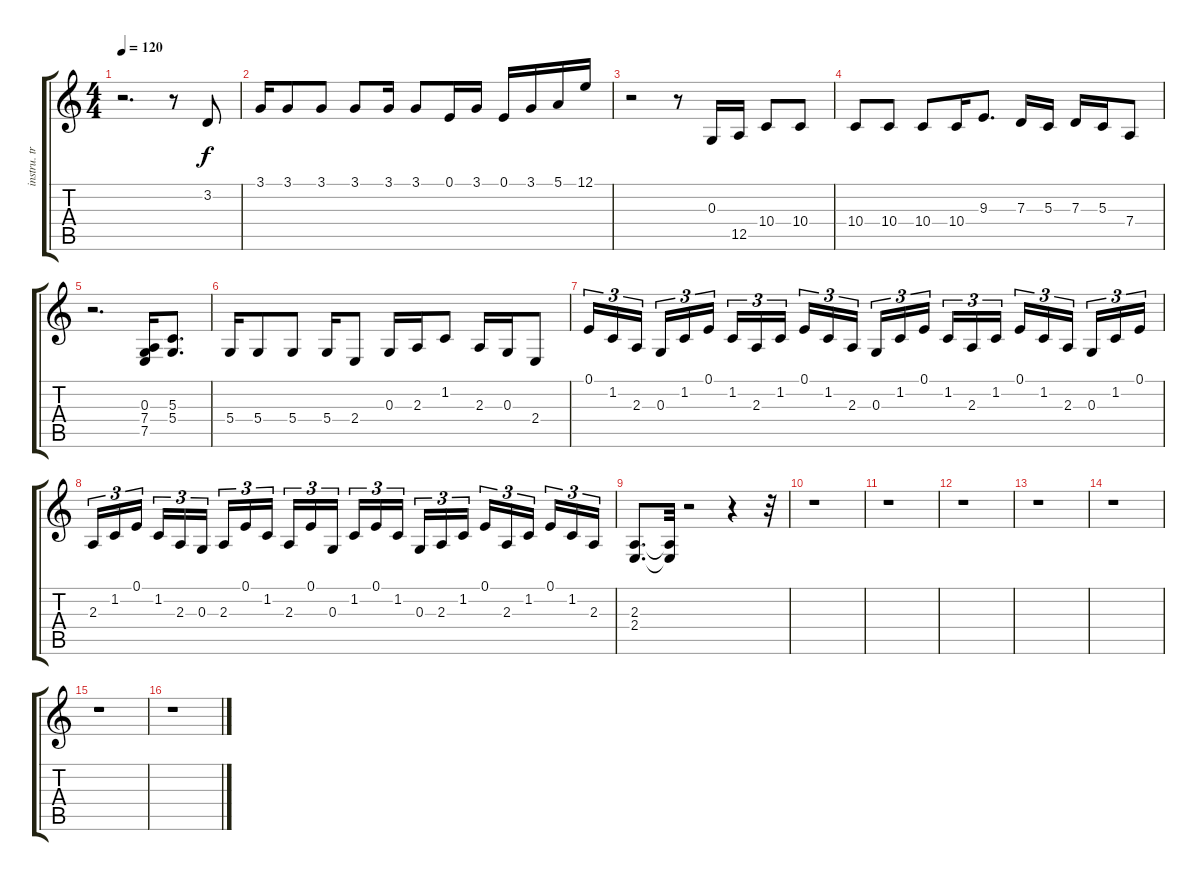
\track ("instru. trad." "instru. tr") {instrument shamisen}
\staff {score tabs}
\tuning (E4 B3 G3 D3 A2 E2) {hide}
\ts (4 4)
\tempo 120
\clef g2
\ks c
r.2{d dy f} r.8 3.2.8 |
3.1.16 3.1.8 3.1.8 3.1.8 3.1.16 3.1.8 0.1.16 3.1.16 0.1.16 3.1.16 5.1.16 12.1.16 |
r.2 r.8 0.3.16 12.5.16 10.4.8 10.4.8 |
10.4.8 10.4.8 10.4.8 10.4.16 9.3.8{d} 7.3.16 5.3.16 7.3.16 5.3.16 7.4.8 |
r.2{d} (0.3 7.4 7.5).16 (5.3 5.4).8{d} |
5.4.16 5.4.8 5.4.8 5.4.16 2.4.8 0.3.16 2.3.16 1.2.8 2.3.16 0.3.16 2.4.8 |
0.1.16{tu (3 2)} 1.2.16{tu (3 2)} 2.3.16{tu (3 2) beam splitsecondary} 0.3.16{tu (3 2)} 1.2.16{tu (3 2)} 0.1.16{tu (3 2)} 1.2.16{tu (3 2)} 2.3.16{tu (3 2)} 1.2.16{tu (3 2) beam splitsecondary} 0.1.16{tu (3 2)} 1.2.16{tu (3 2)} 2.3.16{tu (3 2)} 0.3.16{tu (3 2)} 1.2.16{tu (3 2)} 0.1.16{tu (3 2) beam splitsecondary} 1.2.16{tu (3 2)} 2.3.16{tu (3 2)} 1.2.16{tu (3 2)} 0.1.16{tu (3 2)} 1.2.16{tu (3 2)} 2.3.16{tu (3 2) beam splitsecondary} 0.3.16{tu (3 2)} 1.2.16{tu (3 2)} 0.1.16{tu (3 2)} |
2.3.16{tu (3 2)} 1.2.16{tu (3 2)} 0.1.16{tu (3 2) beam splitsecondary} 1.2.16{tu (3 2)} 2.3.16{tu (3 2)} 0.3.16{tu (3 2)} 2.3.16{tu (3 2)} 0.1.16{tu (3 2)} 1.2.16{tu (3 2) beam splitsecondary} 2.3.16{tu (3 2)} 0.1.16{tu (3 2)} 0.3.16{tu (3 2)} 1.2.16{tu (3 2)} 0.1.16{tu (3 2)} 1.2.16{tu (3 2) beam splitsecondary} 0.3.16{tu (3 2)} 2.3.16{tu (3 2)} 1.2.16{tu (3 2)} 0.1.16{tu (3 2)} 2.3.16{tu (3 2)} 1.2.16{tu (3 2) beam splitsecondary} 0.1.16{tu (3 2)} 1.2.16{tu (3 2)} 2.3.16{tu (3 2)} |
(2.3 2.4).8{d} (2.3{t} 2.4{t}).32 r.2 r.4 r.32 |
r.1 |
r.1 |
r.1 |
r.1 |
r.1 |
r.1 |
r.1
